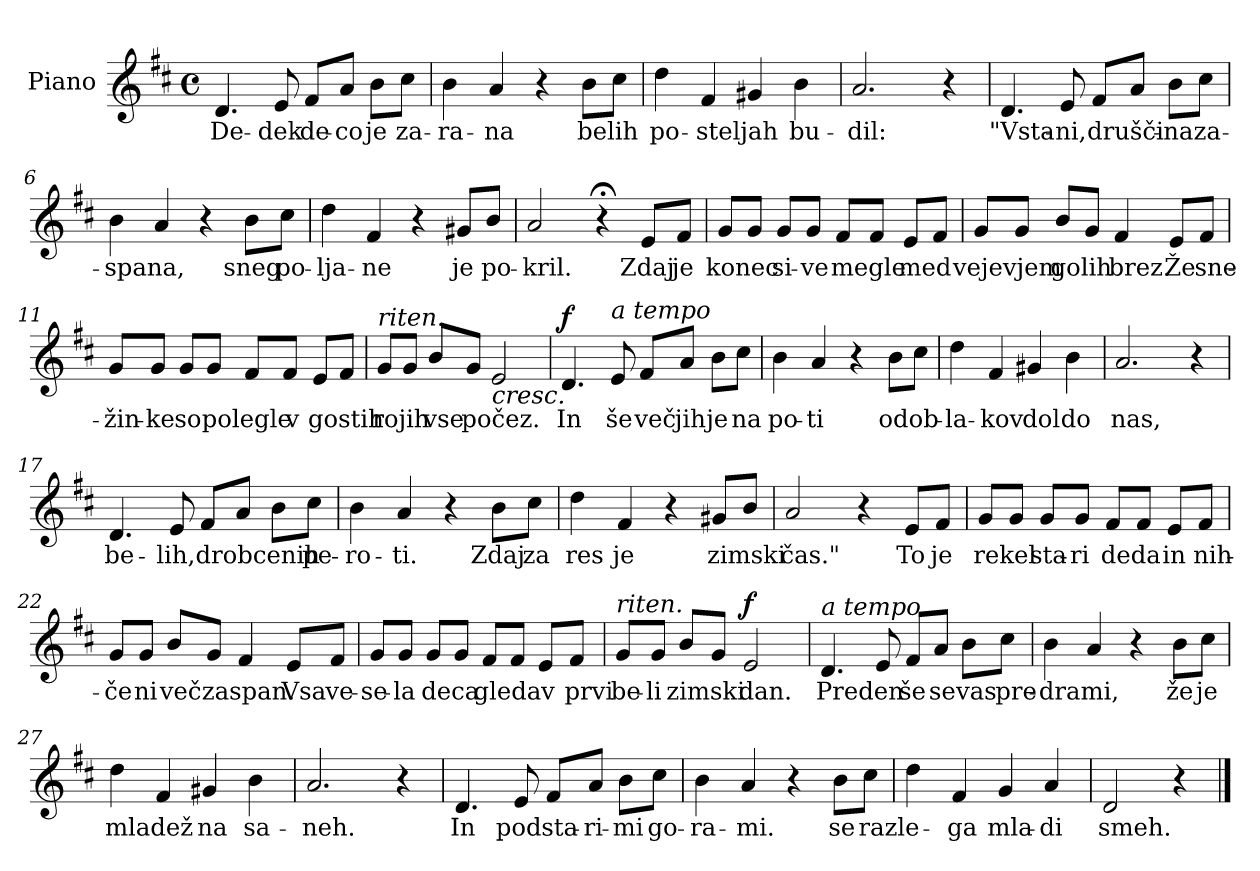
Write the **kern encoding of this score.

**kern	**text	**dynam
*part1	*part1	*part1
*staff1	*staff1	*staff1
*I"Piano	*	*
*I'Pno.	*	*
*clefG2	*	*
*k[f#c#]	*	*
*M4/4	*	*
*met(c)	*	*
=1	=1	=1
!	!LO:LY:b	!
4.d/	De-	.
!	!LO:LY:b	!
8e/	-dek	.
!	!LO:LY:b	!
8f#/L	de-	.
!	!LO:LY:b	!
8a/J	-co	.
!	!LO:LY:b	!
8b\L	je	.
!	!LO:LY:b	!
8cc#\J	za-	.
=2	=2	=2
!	!LO:LY:b	!
4b\	-ra-	.
!	!LO:LY:b	!
4a/	-na	.
4r	.	.
!	!LO:LY:b	!
8b\L	belih	.
8cc#\J	.	.
=3	=3	=3
!	!LO:LY:b	!
4dd\	po-	.
!	!LO:LY:b	!
4f#/	-steljah	.
4g#X/	.	.
!	!LO:LY:b	!
4b\	bu-	.
=4	=4	=4
!	!LO:LY:b	!
2.a/	-dil:	.
4r	.	.
!!LO:LB:g=z
=5	=5	=5
!	!LO:LY:b	!
4.d/	"Vsta-	.
!	!LO:LY:b	!
8e/	-ni,	.
!	!LO:LY:b	!
8f#/L	drušči-	.
8a/J	.	.
!	!LO:LY:b	!
8b\L	-na	.
!	!LO:LY:b	!
8cc#\J	za-	.
=6	=6	=6
!	!LO:LY:b	!
4b\	-spana,	.
4a/	.	.
4r	.	.
!	!LO:LY:b	!
8b\L	sneg	.
!	!LO:LY:b	!
8cc#\J	po-	.
=7	=7	=7
!	!LO:LY:b	!
4dd\	-lja-	.
!	!LO:LY:b	!
4f#/	-ne	.
4r	.	.
!	!LO:LY:b	!
8g#X/L	je	.
!	!LO:LY:b	!
8b/J	po-	.
=8	=8	=8
!	!LO:LY:b	!
2a/	-kril.	.
4r;<	.	.
!	!LO:LY:b	!
8e/L	Zdaj	.
!	!LO:LY:b	!
8f#/J	je	.
!!LO:LB:g=z
=9	=9	=9
!	!LO:LY:b	!
8g/L	konec	.
8g/J	.	.
!	!LO:LY:b	!
8g/L	si-	.
!	!LO:LY:b	!
8g/J	-ve	.
!	!LO:LY:b	!
8f#/L	megle	.
8f#/J	.	.
!	!LO:LY:b	!
8e/L	med	.
8f#/J	.	.
=10	=10	=10
!	!LO:LY:b	!
8g/L	vejevjem	.
8g/J	.	.
!	!LO:LY:b	!
8b/L	golih	.
8g/J	.	.
!	!LO:LY:b	!
4f#/	brez.	.
!	!LO:LY:b	!
8e/L	Že	.
!	!LO:LY:b	!
8f#/J	sne-	.
=11	=11	=11
!	!LO:LY:b	!
8g/L	-žin-	.
!	!LO:LY:b	!
8g/J	-ke	.
!	!LO:LY:b	!
8g/L	so	.
!	!LO:LY:b	!
8g/J	polegle	.
8f#/L	.	.
!	!LO:LY:b	!
8f#/J	v	.
!	!LO:LY:b	!
8e/L	gostih	.
8f#/J	.	.
!!LO:LB:g=z
=12	=12	=12
!LO:TX:a:i:t=riten.	!	!
!	!LO:LY:b	!
8g/L	rojih	.
8g/J	.	.
!	!LO:LY:b	!
8b/L	vse	.
!	!LO:LY:b	!
8g/J	počez.	.
!	!	!LO:HP:b
2e/	.	<
=13	=13	=13
!	!LO:LY:b	!LO:DY:a
4.d/	In	f
!LO:TX:a:i:t=a tempo	!	!
!	!LO:LY:b	!
8e/	še	[
!	!LO:LY:b	!
8f#/L	več	.
!	!LO:LY:b	!
8a/J	jih	.
!	!LO:LY:b	!
8b\L	je	.
!	!LO:LY:b	!
8cc#\J	na	.
=14	=14	=14
!	!LO:LY:b	!
4b\	po-	.
!	!LO:LY:b	!
4a/	-ti	.
4r	.	.
!	!LO:LY:b	!
8b\L	od	.
!	!LO:LY:b	!
8cc#\J	ob-	.
=15	=15	=15
!	!LO:LY:b	!
4dd\	-la-	.
!	!LO:LY:b	!
4f#/	-kov	.
!	!LO:LY:b	!
4g#X/	dol	.
!	!LO:LY:b	!
4b\	do	.
=16	=16	=16
!	!LO:LY:b	!
2.a/	nas,	.
4r	.	.
!!LO:LB:g=z
=17	=17	=17
!	!LO:LY:b	!
4.d/	be-	.
!	!LO:LY:b	!
8e/	-lih,	.
!	!LO:LY:b	!
8f#/L	drobcenih	.
8a/J	.	.
8b\L	.	.
!	!LO:LY:b	!
8cc#\J	pe-	.
=18	=18	=18
!	!LO:LY:b	!
4b\	-ro-	.
!	!LO:LY:b	!
4a/	-ti.	.
4r	.	.
!	!LO:LY:b	!
8b\L	Zdaj	.
!	!LO:LY:b	!
8cc#\J	za	.
=19	=19	=19
!	!LO:LY:b	!
4dd\	res	.
!	!LO:LY:b	!
4f#/	je	.
4r	.	.
!	!LO:LY:b	!
8g#X/L	zimski	.
8b/J	.	.
=20	=20	=20
!	!LO:LY:b	!
2a/	čas."	.
4r	.	.
!	!LO:LY:b	!
8e/L	To	.
!	!LO:LY:b	!
8f#/J	je	.
!!LO:LB:g=z
=21	=21	=21
!	!LO:LY:b	!
8g/L	rekel	.
8g/J	.	.
!	!LO:LY:b	!
8g/L	sta-	.
!	!LO:LY:b	!
8g/J	-ri	.
!	!LO:LY:b	!
8f#/L	deda	.
8f#/J	.	.
!	!LO:LY:b	!
8e/L	in	.
!	!LO:LY:b	!
8f#/J	nih-	.
=22	=22	=22
!	!LO:LY:b	!
8g/L	-če	.
!	!LO:LY:b	!
8g/J	ni	.
!	!LO:LY:b	!
8b/L	več	.
!	!LO:LY:b	!
8g/J	zaspan.	.
4f#/	.	.
!	!LO:LY:b	!
8e/L	Vsa	.
!	!LO:LY:b	!
8f#/J	ve-	.
=23	=23	=23
!	!LO:LY:b	!
8g/L	-se-	.
!	!LO:LY:b	!
8g/J	-la	.
!	!LO:LY:b	!
8g/L	deca	.
8g/J	.	.
!	!LO:LY:b	!
8f#/L	gleda	.
8f#/J	.	.
!	!LO:LY:b	!
8e/L	v	.
!	!LO:LY:b	!
8f#/J	prvi	.
!!LO:LB:g=z
=24	=24	=24
!LO:TX:a:i:t=riten.	!	!
!	!LO:LY:b	!
8g/L	be-	.
!	!LO:LY:b	!
8g/J	-li	.
!	!LO:LY:b	!
8b/L	zimski	.
8g/J	.	.
!	!LO:LY:b	!LO:DY:a
2e/	dan.	f
=25	=25	=25
!LO:TX:a:i:t=a tempo	!	!
!	!LO:LY:b	!
4.d/	Preden	.
8e/	.	.
!	!LO:LY:b	!
8f#/L	še	.
!	!LO:LY:b	!
8a/J	se	.
!	!LO:LY:b	!
8b\L	vas	.
!	!LO:LY:b	!
8cc#\J	pre-	.
=26	=26	=26
!	!LO:LY:b	!
4b\	-drami,	.
4a/	.	.
4r	.	.
!	!LO:LY:b	!
8b\L	že	.
!	!LO:LY:b	!
8cc#\J	je	.
=27	=27	=27
!	!LO:LY:b	!
4dd\	mladež	.
4f#/	.	.
!	!LO:LY:b	!
4g#X/	na	.
!	!LO:LY:b	!
4b\	sa-	.
=28	=28	=28
!	!LO:LY:b	!
2.a/	-neh.	.
4r	.	.
!!LO:LB:g=z
=29	=29	=29
!	!LO:LY:b	!
4.d/	In	.
!	!LO:LY:b	!
8e/	pod	.
!	!LO:LY:b	!
8f#/L	sta-	.
!	!LO:LY:b	!
8a/J	-ri-	.
!	!LO:LY:b	!
8b\L	-mi	.
!	!LO:LY:b	!
8cc#\J	go-	.
=30	=30	=30
!	!LO:LY:b	!
4b\	-ra-	.
!	!LO:LY:b	!
4a/	-mi.	.
4r	.	.
!	!LO:LY:b	!
8b\L	se	.
!	!LO:LY:b	!
8cc#\J	razle-	.
=31	=31	=31
4dd\	.	.
!	!LO:LY:b	!
4f#/	-ga	.
!	!LO:LY:b	!
4g/	mla-	.
!	!LO:LY:b	!
4a/	-di	.
=32	=32	=32
!	!LO:LY:b	!
2d/	smeh.	.
4r	.	.
==	==	==
*-	*-	*-
